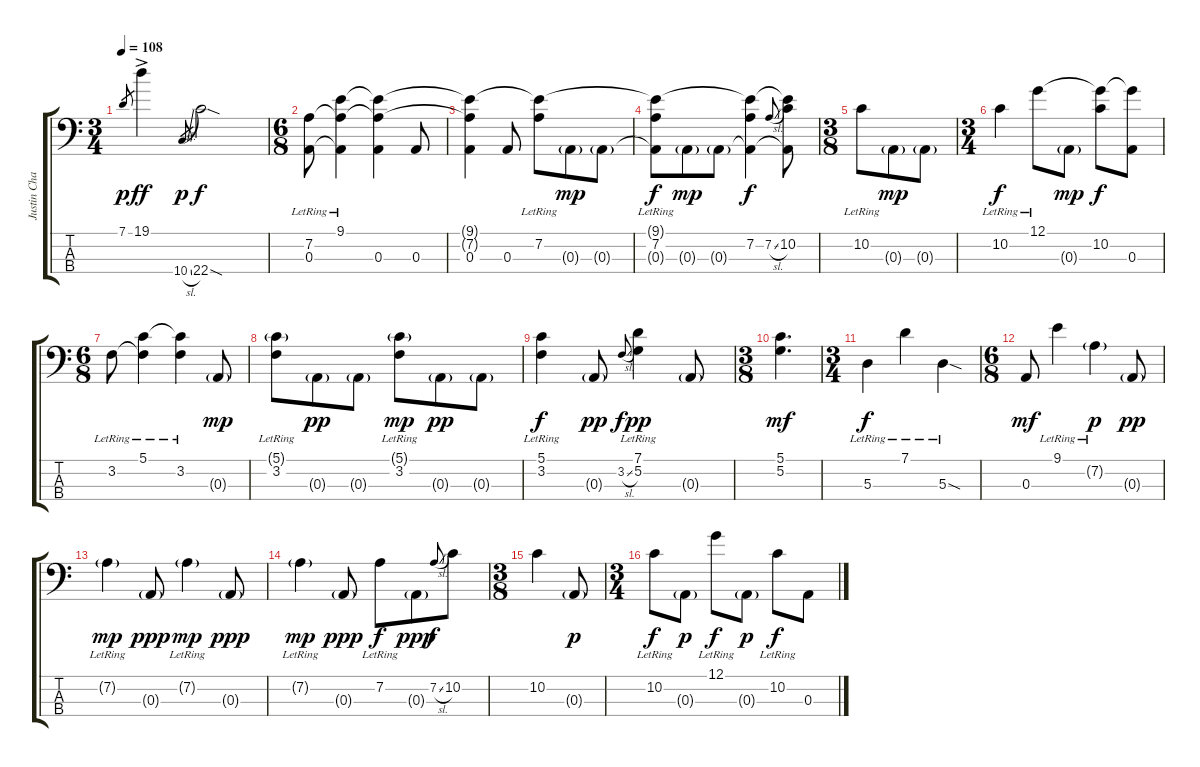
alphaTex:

\track ("Justin Chancellor" "Justin Cha") {instrument electricbasspick}
\staff {score tabs}
\tuning (G2 D2 A1 D1) {hide}
\ts (3 4)
\tempo 108
\clef f4
\ks c
7.1.8{gr dy p} 19.1{ac}.4{dy ff} 10.4{sl}.8{gr dy p} 22.4{sod}.2{dy f} |
\ts (6 8)
(7.2{lr} 0.3{lr}).8{instrument electricbasspick} (9.1{lr} 7.2{t} 0.3{t}).4 (9.1{t} 7.2{t} 0.3).4 0.3.8 |
(9.1{t} 7.2{t} 0.3).4 0.3.8 (9.1{t} 7.2{lr}).8 0.3{g}.8{dy mp} 0.3{g}.8 |
(9.1{t} 7.2{lr} 0.3{t}).8{dy f} 0.3{g}.8{dy mp} 0.3{g}.8 (9.1{t} 7.2 0.3{t}).4{dy f} 7.2{sl}.8{gr onbeat} (9.1{t} 10.2 0.3{t}).8 |
\ts (3 8)
10.2{lr}.8 0.3{g}.8{dy mp} 0.3{g}.8 |
\ts (3 4)
10.2{lr}.4{dy f} 12.1{lr}.8 0.3{g}.8{dy mp} (12.1{t} 10.2).8{dy f} (12.1{t} 0.3).8 |
\ts (6 8)
3.2{lr}.8 (5.1{lr} 3.2{t}).4 (5.1{t} 3.2{lr}).4 0.3{g}.8{dy mp} |
(5.1{g lr} 3.2{lr}).8 0.3{g}.8{dy pp} 0.3{g}.8 (5.1{g lr} 3.2{lr}).8{dy mp} 0.3{g}.8{dy pp} 0.3{g}.8 |
(5.1{lr} 3.2{lr}).4{dy f} 0.3{g}.8{dy pp} 3.2{sl}.8{gr onbeat dy f} (7.1{lr} 5.2{lr}).4{dy pp} 0.3{g}.8 |
\ts (3 8)
(5.1 5.2).4{d dy mf} |
\ts (3 4)
5.3{lr}.4{dy f} 7.1{lr}.4 5.3{sod lr}.4 |
\ts (6 8)
0.3.8{dy mf} 9.1{lr}.4 7.2{g lr}.4{dy p} 0.3{g}.8{dy pp} |
7.2{g lr}.4{dy mp} 0.3{g}.8{dy ppp} 7.2{g lr}.4{dy mp} 0.3{g}.8{dy ppp} |
7.2{g lr}.4{dy mp} 0.3{g}.8{dy ppp} 7.2{lr}.8{dy f} 0.3{g}.8{dy ppp} 7.2{sl}.8{gr onbeat dy f} 10.2.8 |
\ts (3 8)
10.2.4 0.3{g}.8{dy p} |
\ts (3 4)
10.2{lr}.8{dy f} 0.3{g}.8{dy p} 12.1{lr}.8{dy f} 0.3{g}.8{dy p} 10.2{lr}.8{dy f} 0.3.8
